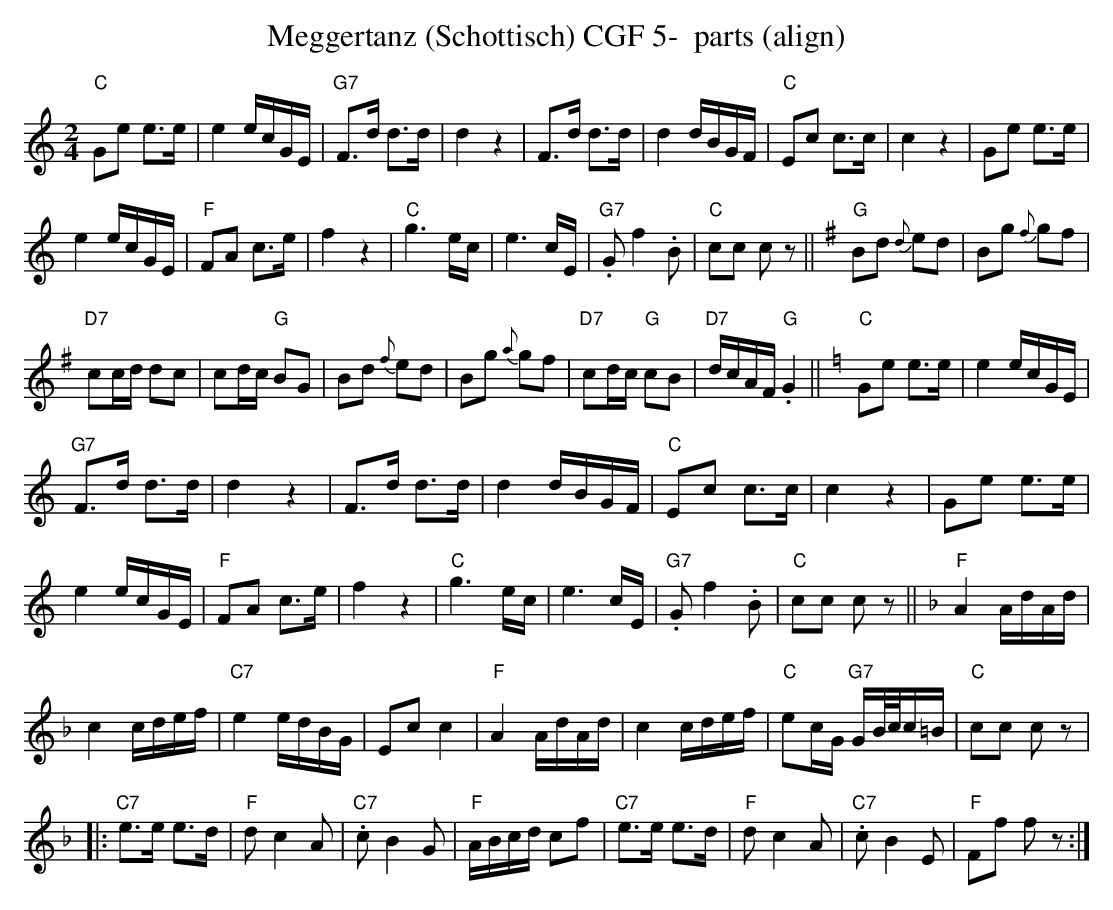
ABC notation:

X:1
T:Meggertanz (Schottisch) CGF 5-  parts (align)
M:2/4
L:1/8
K:C
"C"Ge e>e | e2 e/2c/2G/2E/2 | "G7"F>d d>d | d2z2 | F>d d>d | d2 d/2B/2G/2F/2 | "C"Ec c>c | c2z2 | Ge e>e |
e2 e/2c/2G/2E/2 | "F"FA c>e | f2z2 | "C"g3 e/2c/2 | e3 c/2E/2 | "G7".Gf2.B | "C"cc cz || [K:Gmaj] "G"Bd {d}ed | Bg {f}gf |
"D7"cc/2d/2 dc | cd/2c/2 "G"BG | Bd {f}ed | Bg {a}gf | "D7"cd/2c/2 "G"cB | "D7"d/2c/2A/2F/2 "G".G2 ||\
[K:Cmaj] "C"Ge e>e | e2 e/2c/2G/2E/2 |
"G7"F>d d>d | d2z2 | F>d d>d | d2 d/2B/2G/2F/2 | "C"Ec c>c | c2z2 | Ge e>e |
e2 e/2c/2G/2E/2 | "F"FA c>e | f2z2 | "C"g3 e/2c/2 | e3 c/2E/2 | "G7".Gf2.B | "C"cc cz || [K:Fmaj][L:1/16] "F"A4 AdAd |
c4 cdef | "C7"e4 edBG | E2c2c4 | "F"A4 AdAd | c4 cdef | "C"e2cG "G7"GB/2c/2c=B | "C"c2c2 c2 z2 |
|: [L:1/8] "C7"e>e e>d | "F"dc2A | "C7".cB2G | "F"A/2B/2c/2d/2 cf | "C7"e>e e>d | "F"dc2A | "C7".cB2E | "F"Ff fz :|
